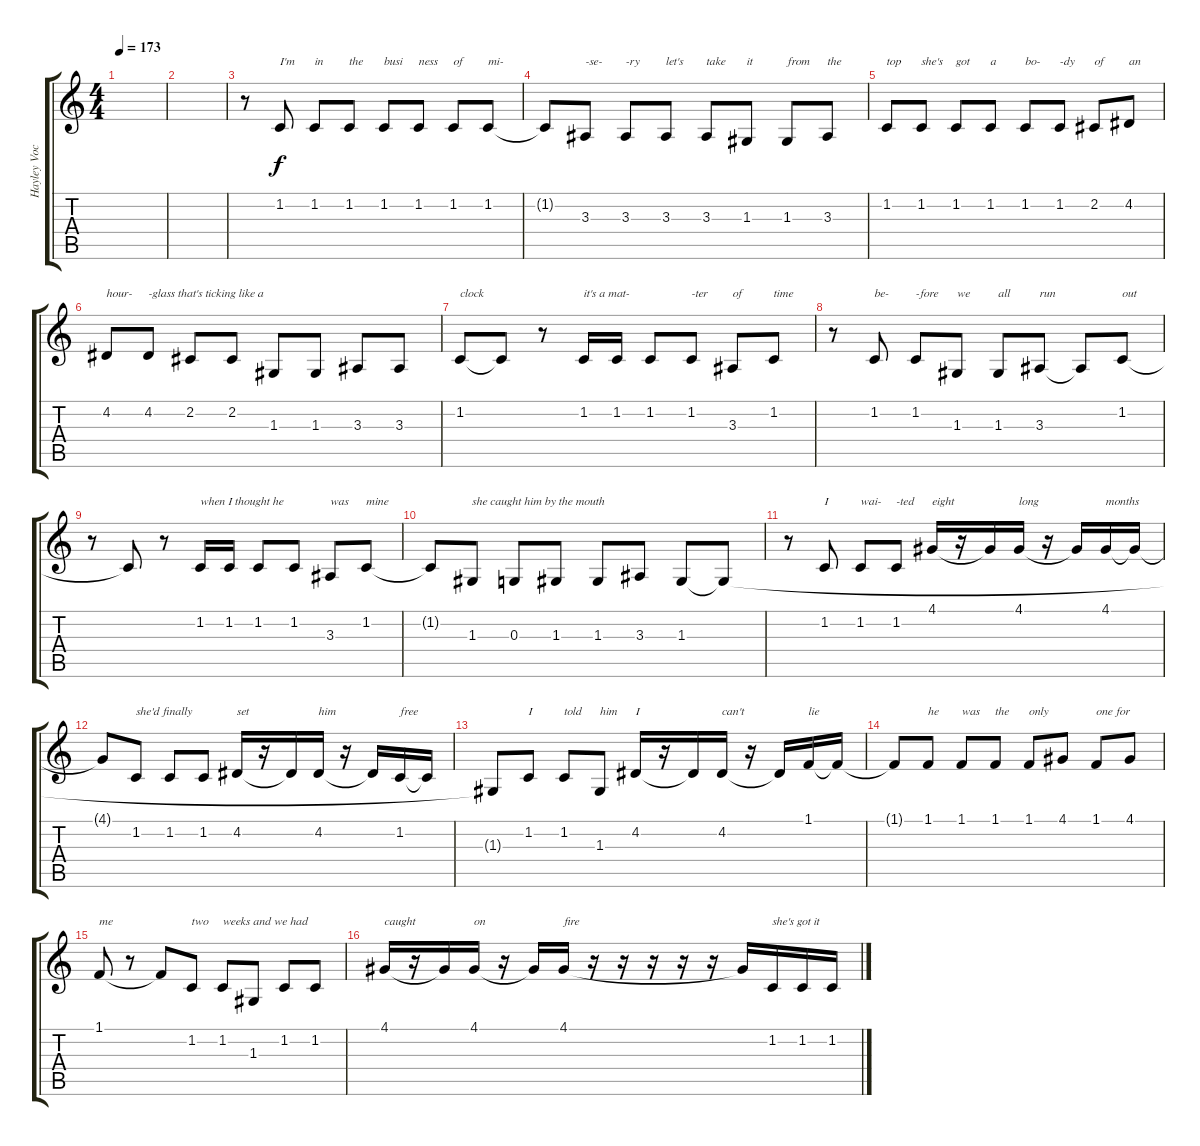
\track ("Hayley Vocals" "Hayley Voc") {instrument sopranosax}
\staff {score tabs}
\tuning (E4 B3 G3 D3 A2 E2) {hide}
\ts (4 4)
\tempo 173
\clef g2
\ks c
|
|
r.8 1.2.8{txt "I'm"} 1.2.8{txt "in"} 1.2.8{txt "the"} 1.2.8{txt "busi"} 1.2.8{txt "ness"} 1.2.8{txt "of"} 1.2.8{txt "mi-"} |
1.2{t}.8 3.3.8{txt "-se-"} 3.3.8{txt "-ry"} 3.3.8{txt "let's"} 3.3.8{txt "take"} 1.3.8{txt "it"} 1.3.8{txt "from"} 3.3.8{txt "the"} |
1.2.8{txt "top"} 1.2.8{txt "she's"} 1.2.8{txt "got"} 1.2.8{txt "a"} 1.2.8{txt "bo-"} 1.2.8{txt "-dy"} 2.2.8{txt "of"} 4.2.8{txt "an"} |
4.2.8{txt "hour-"} 4.2.8{txt "-glass that's ticking like a"} 2.2.8 2.2.8 1.3.8 1.3.8 3.3.8 3.3.8 |
1.2.8{txt "clock"} 1.2{t}.8 r.8 1.2.16{txt "it's a mat-"} 1.2.16 1.2.8 1.2.8{txt "-ter"} 3.3.8{txt "of"} 1.2.8{txt "time"} |
r.8 1.2.8{txt "be-"} 1.2.8{txt "-fore"} 1.3.8{txt "we"} 1.3.8{txt "all"} 3.3.8{txt "run"} 3.3{t}.8 1.2.8{txt "out"} |
r.8 1.2{t}.8 r.8 1.2.16{txt "when I thought he"} 1.2.16 1.2.8 1.2.8 3.3.8{txt "was"} 1.2.8{txt "mine"} |
1.2{t}.8 1.3.8{txt "she caught him by the mouth"} 0.3.8 1.3.8 1.3.8 3.3.8 1.3.8 1.3{t}.8 |
r.8 1.2.8{txt "I"} 1.2.8{txt "wai-"} 1.2.8{txt "-ted"} 4.1.16{txt "eight"} r.16 4.1{t}.16 4.1.16{txt "long"} r.16 4.1{t}.16 4.1.16{txt "months"} 4.1{t}.16 |
4.1{t}.8 1.2.8{txt "she'd finally"} 1.2.8 1.2.8 4.2.16{txt "set"} r.16 4.2{t}.16 4.2.16{txt "him"} r.16 4.2{t}.16 1.2.16{txt "free"} 1.2{t}.16 |
1.3{t}.8 1.2.8{txt "I"} 1.2.8{txt "told"} 1.3.8{txt "him"} 4.2.16{txt "I"} r.16 4.2{t}.16 4.2.16{txt "can't"} r.16 4.2{t}.16 1.1.16{txt "lie"} 1.1{t}.16 |
1.1{t}.8 1.1.8{txt "he"} 1.1.8{txt "was"} 1.1.8{txt "the"} 1.1.8{txt "only"} 4.1.8 1.1.8{txt "one for"} 4.1.8 |
1.1.8{txt "me"} r.8 1.1{t}.8 1.2.8{txt "two"} 1.2.8{txt "weeks and we had"} 1.3.8 1.2.8 1.2.8 |
4.1.16{txt "caught"} r.16 4.1{t}.16 4.1.16{txt "on"} r.16 4.1{t}.16 4.1.16{txt "fire"} r.16 r.16 r.16 r.16 r.16 4.1{t}.16 1.2.16{txt "she's got it"} 1.2.16 1.2.16
